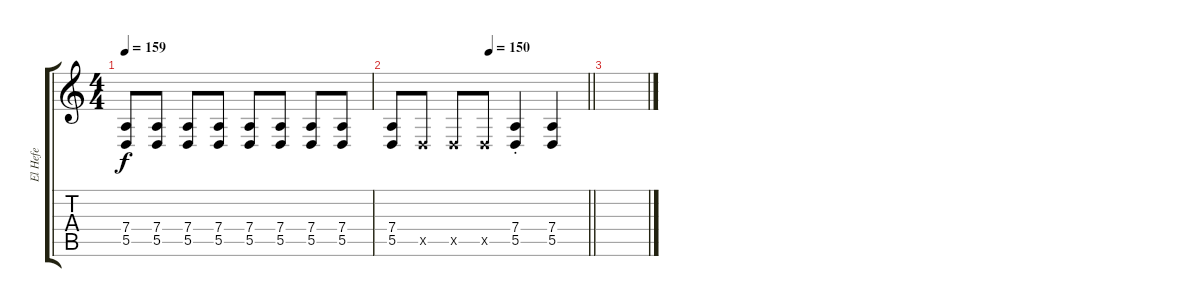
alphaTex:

\track ("El Hefe" "El Hefe") {instrument trumpet}
\staff {score tabs}
\tuning (E4 B3 G3 D3 A2 E2) {hide}
\ts (4 4)
\tempo 159
\clef g2
\ks c
(7.4 5.5).8{dy f} (7.4 5.5).8 (7.4 5.5).8 (7.4 5.5).8 (7.4 5.5).8 (7.4 5.5).8 (7.4 5.5).8 (7.4 5.5).8 |
\tempo (150 0.49947916666666664)
\barLineRight lightlight
(7.4 5.5).8 5.5{x}.8 5.5{x}.8 5.5{x}.8 (7.4{st} 5.5{st}).4 (7.4 5.5).4 |
\section ("" "")
